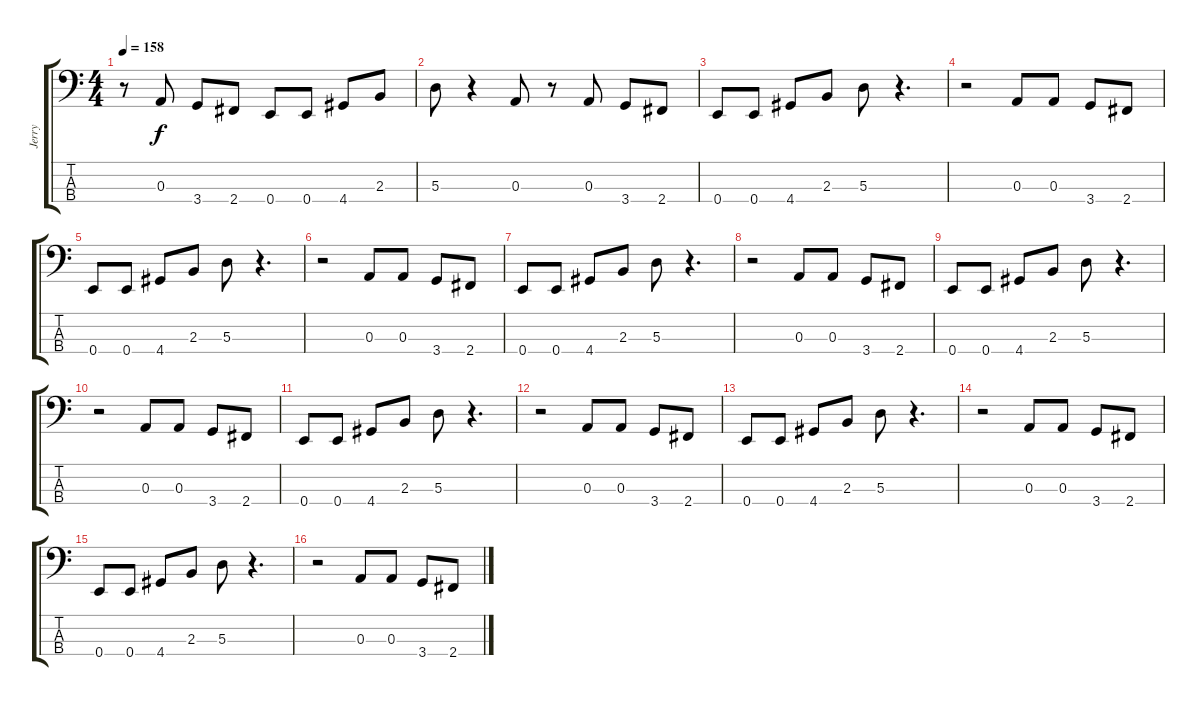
\track ("Jerry" "Jerry") {instrument synthbass2}
\staff {score tabs}
\tuning (G2 D2 A1 E1) {hide}
\ts (4 4)
\tempo 158
\clef f4
\ks c
r.8{dy f} 0.3.8 3.4.8 2.4.8 0.4.8 0.4.8 4.4.8 2.3.8 |
5.3.8 r.4 0.3.8 r.8 0.3.8 3.4.8 2.4.8 |
0.4.8 0.4.8 4.4.8 2.3.8 5.3.8 r.4{d} |
r.2 0.3.8 0.3.8 3.4.8 2.4.8 |
0.4.8 0.4.8 4.4.8 2.3.8 5.3.8 r.4{d} |
r.2 0.3.8 0.3.8 3.4.8 2.4.8 |
0.4.8 0.4.8 4.4.8 2.3.8 5.3.8 r.4{d} |
r.2 0.3.8 0.3.8 3.4.8 2.4.8 |
0.4.8 0.4.8 4.4.8 2.3.8 5.3.8 r.4{d} |
r.2 0.3.8 0.3.8 3.4.8 2.4.8 |
0.4.8 0.4.8 4.4.8 2.3.8 5.3.8 r.4{d} |
r.2 0.3.8 0.3.8 3.4.8 2.4.8 |
0.4.8 0.4.8 4.4.8 2.3.8 5.3.8 r.4{d} |
r.2 0.3.8 0.3.8 3.4.8 2.4.8 |
0.4.8 0.4.8 4.4.8 2.3.8 5.3.8 r.4{d} |
r.2 0.3.8 0.3.8 3.4.8 2.4.8
